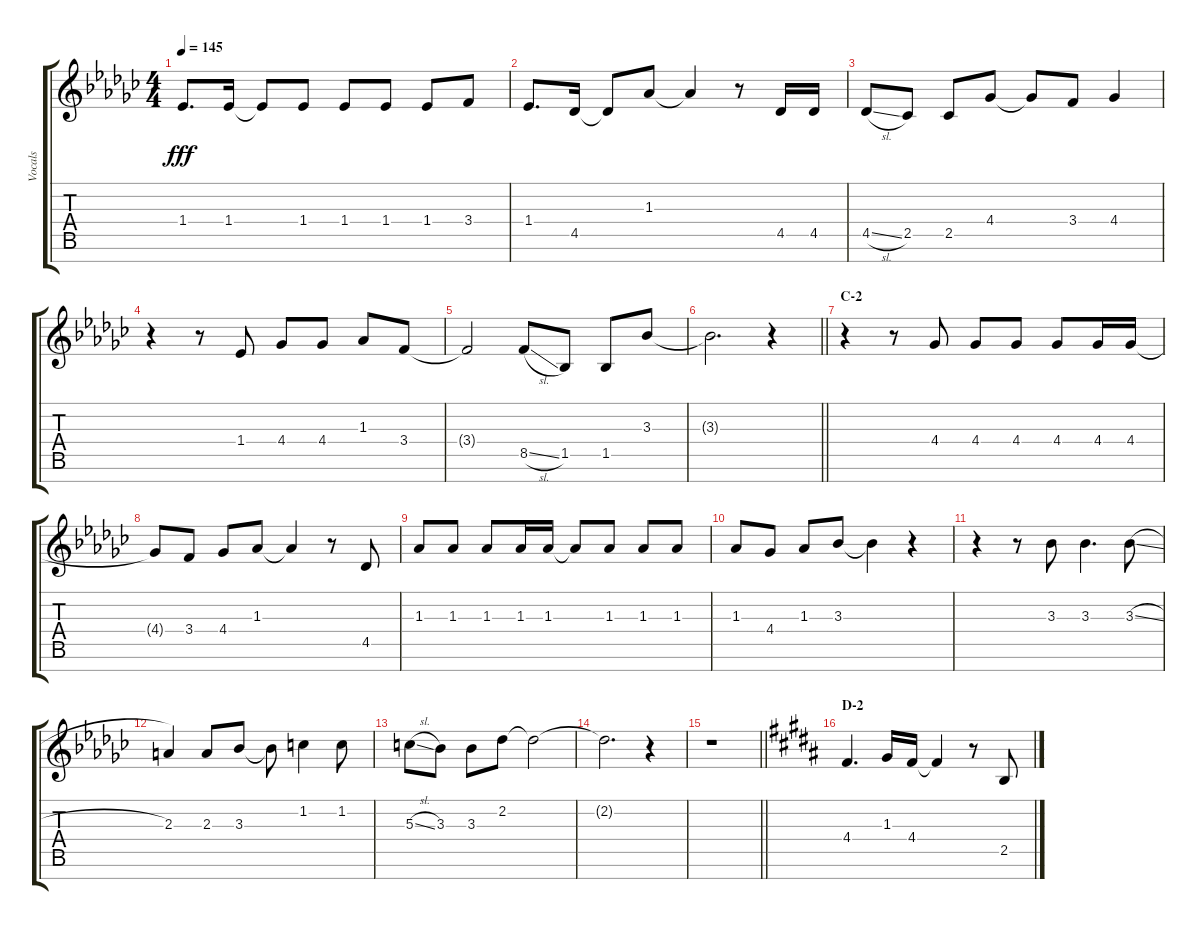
\track ("Vocals" "Vocals") {instrument voiceoohs}
\staff {score tabs}
\tuning (E5 B4 G4 D4 A3 E3 B2) {hide}
\ts (4 4)
\tempo 145
\clef g2
\ks gb
1.4.8{d dy fff} 1.4.16 1.4{t}.8 1.4.8 1.4.8 1.4.8 1.4.8 3.4.8 |
1.4.8{d} 4.5.16 4.5{t}.8 1.3.8 1.3{t}.4 r.8 4.5.16 4.5.16 |
4.5{sl}.8 2.5.8 2.5.8 4.4.8 4.4{t}.8 3.4.8 4.4.4 |
r.4 r.8 1.4.8 4.4.8 4.4.8 1.3.8 3.4.8 |
3.4{t}.2 8.5{sl}.8 1.5.8 1.5.8 3.3.8 |
\barLineRight lightlight
3.3{t}.2{d} r.4 |
\section ("" "C-2")
r.4 r.8 4.4.8 4.4.8 4.4.8 4.4.8 4.4.16 4.4.16 |
4.4{t}.8 3.4.8 4.4.8 1.3.8 1.3{t}.4 r.8 4.5.8 |
1.3.8 1.3.8 1.3.8 1.3.16 1.3.16 1.3{t}.8 1.3.8 1.3.8 1.3.8 |
1.3.8 4.4.8 1.3.8 3.3.8 3.3{t}.4 r.4 |
r.4 r.8 3.3.8 3.3.4{d} 3.3{sl}.8 |
2.3.4 2.3.8 3.3.8 3.3{t}.8 1.2.4 1.2.8 |
5.3{sl}.8 3.3.8 3.3.8 2.2.8 2.2{t}.2 |
2.2{t}.2{d} r.4 |
\barLineRight lightlight
r.1 |
\section ("" "D-2")
\ks b
4.4.4{d} 1.3.16 4.4.16 4.4{t}.4 r.8 2.5.8
